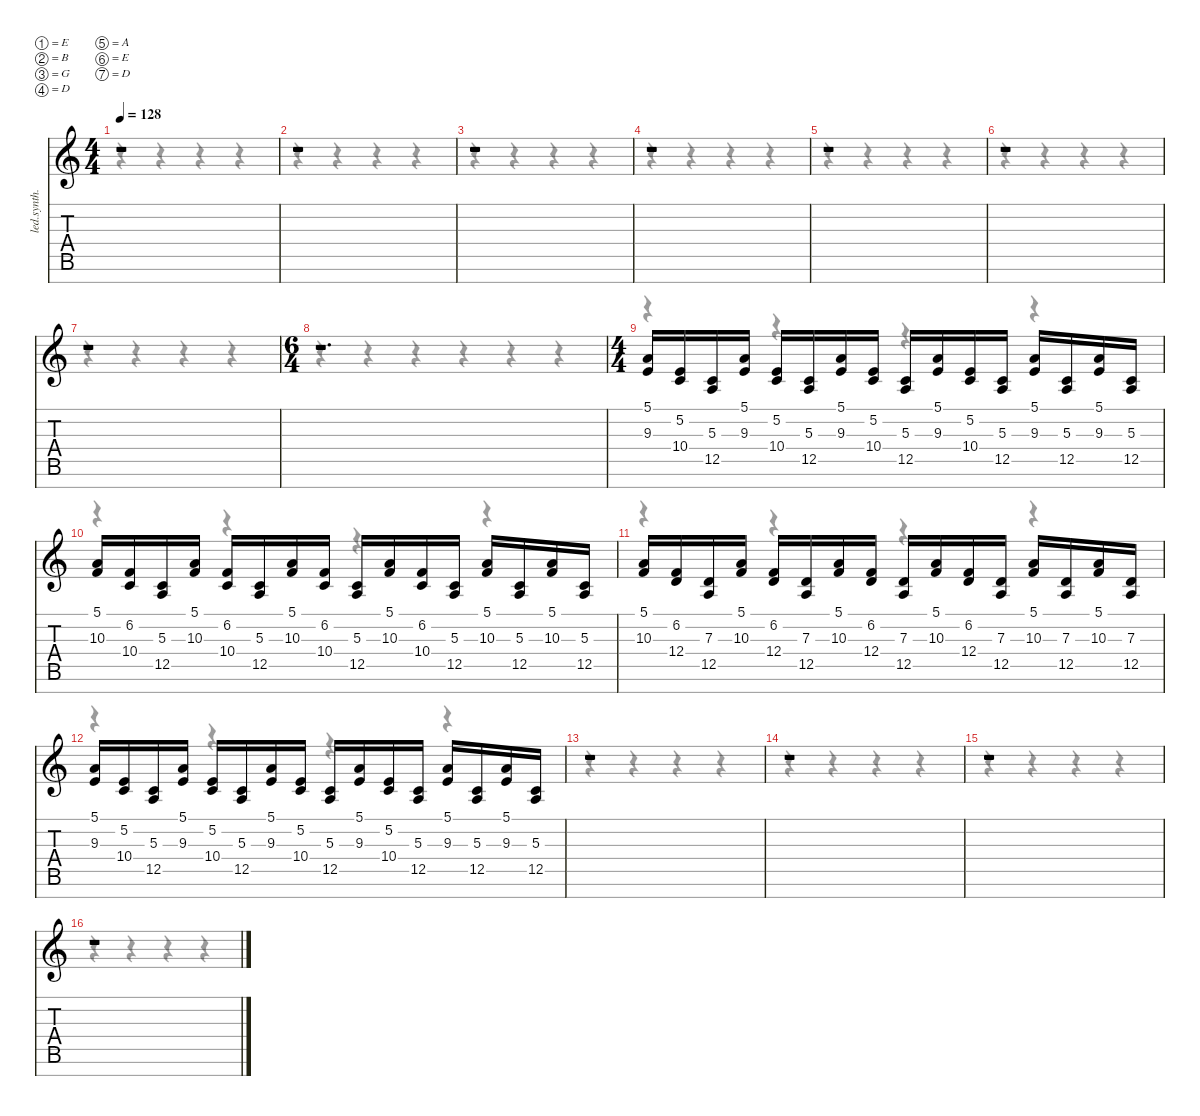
\defaultSystemsLayout 4
\hideDynamics
\bracketExtendMode nobrackets
\track ("Keys 4" "led.synth.") {instrument lead2sawtooth}
\staff {score tabs}
\tuning (E4 B3 G3 D3 A2 E2 D1)
\voice
\ts (4 4)
\tempo 128
\clef g2
\ks c
r.1{dy f} |
r.1 |
r.1 |
r.1 |
r.1 |
r.1 |
r.1 |
\ts (6 4)
\beaming (8 3 3 3 3)
r.1{d} |
\ts (4 4)
\beaming (8 2 2 2 2)
(5.1 9.3).16 (5.2 10.4).16 (5.3 12.5).16 (5.1 9.3).16 (5.2 10.4).16 (5.3 12.5).16 (5.1 9.3).16 (5.2 10.4).16 (5.3 12.5).16 (5.1 9.3).16 (5.2 10.4).16 (5.3 12.5).16 (5.1 9.3).16 (5.3 12.5).16 (5.1 9.3).16 (5.3 12.5).16 |
(5.1 10.3).16 (6.2 10.4).16 (5.3 12.5).16 (5.1 10.3).16 (6.2 10.4).16 (5.3 12.5).16 (5.1 10.3).16 (6.2 10.4).16 (5.3 12.5).16 (5.1 10.3).16 (6.2 10.4).16 (5.3 12.5).16 (5.1 10.3).16 (5.3 12.5).16 (5.1 10.3).16 (5.3 12.5).16 |
(5.1 10.3).16 (6.2 12.4).16 (7.3 12.5).16 (5.1 10.3).16 (6.2 12.4).16 (7.3 12.5).16 (5.1 10.3).16 (6.2 12.4).16 (7.3 12.5).16 (5.1 10.3).16 (6.2 12.4).16 (7.3 12.5).16 (5.1 10.3).16 (7.3 12.5).16 (5.1 10.3).16 (7.3 12.5).16 |
(5.1 9.3).16 (5.2 10.4).16 (5.3 12.5).16 (5.1 9.3).16 (5.2 10.4).16 (5.3 12.5).16 (5.1 9.3).16 (5.2 10.4).16 (5.3 12.5).16 (5.1 9.3).16 (5.2 10.4).16 (5.3 12.5).16 (5.1 9.3).16 (5.3 12.5).16 (5.1 9.3).16 (5.3 12.5).16 |
r.1 |
r.1 |
r.1 |
r.1
\voice
\clef g2
\ottava regular
\simile none
\ks c
r.4{dy mf} r.4 r.4 r.4 |
r.4 r.4 r.4 r.4 |
r.4 r.4 r.4 r.4 |
r.4 r.4 r.4 r.4 |
r.4 r.4 r.4 r.4 |
r.4 r.4 r.4 r.4 |
r.4 r.4 r.4 r.4 |
r.4 r.4 r.4 r.4 r.4 r.4 |
r.4 r.4 r.4 r.4 |
r.4 r.4 r.4 r.4 |
r.4 r.4 r.4 r.4 |
r.4 r.4 r.4 r.4 |
r.4 r.4 r.4 r.4 |
r.4 r.4 r.4 r.4 |
r.4 r.4 r.4 r.4 |
r.4 r.4 r.4 r.4
